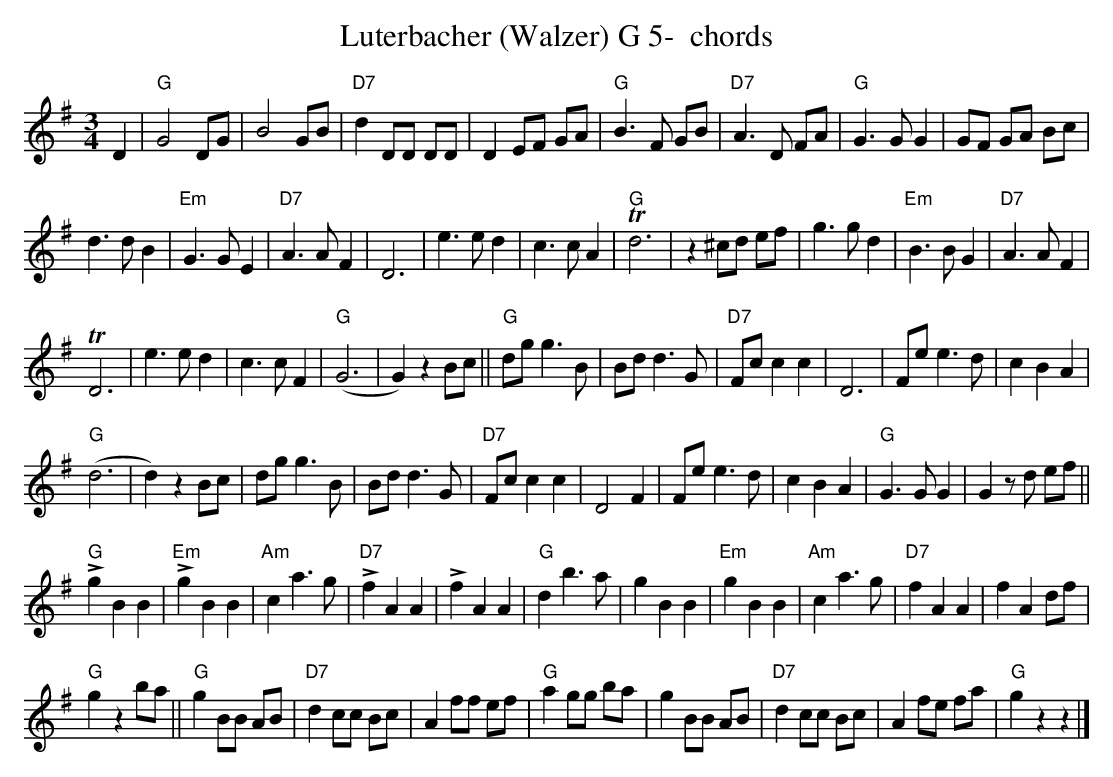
X:1
T:Luterbacher (Walzer) G 5-  chords
M:3/4
L:1/8
K:Gmaj%%MIDI gchordon
D2 |"G"G4 DG | B4 GB | "D7"d2 DD DD | D2 EF GA | "G"B3F GB | "D7"A3D FA | "G"G3GG2 | GF GA Bc |
d3d B2 | "Em"G3GE2 | "D7"A3AF2 | D6 | e3ed2 | c3cA2 | "G"Td6 | z2^cd ef | g3gd2 | "Em"B3BG2 | "D7"A3AF2 |
TD6 | e3ed2 | c3cF2 | "G"(G6 | G2)z2Bc || "G"dg g3B | Bdd3G | "D7"Fcc2c2 | D6 | Fee3d | c2B2A2 |
"G"(d6 | d2)z2Bc | dgg3B | Bdd3G | "D7"Fcc2c2 | D4F2 | Fee3d | c2B2A2 | "G"G3GG2 | G2zd ef ||
"G"!>!g2B2B2 | "Em"!>!g2B2B2 | "Am"c2a3g | "D7"!>!f2A2A2 | !>!f2A2A2 | "G"d2b3a | g2B2B2 | "Em"g2B2B2 | "Am"c2a3g | "D7"f2A2A2 | f2A2df |
"G" g2z2 ba || "G"g2 BB AB | "D7"d2 cc Bc | A2 ff ef | "G"a2 gg ba | g2 BB AB | "D7"d2 cc Bc | A2 fe fa | "G"g2z2z2 |]
